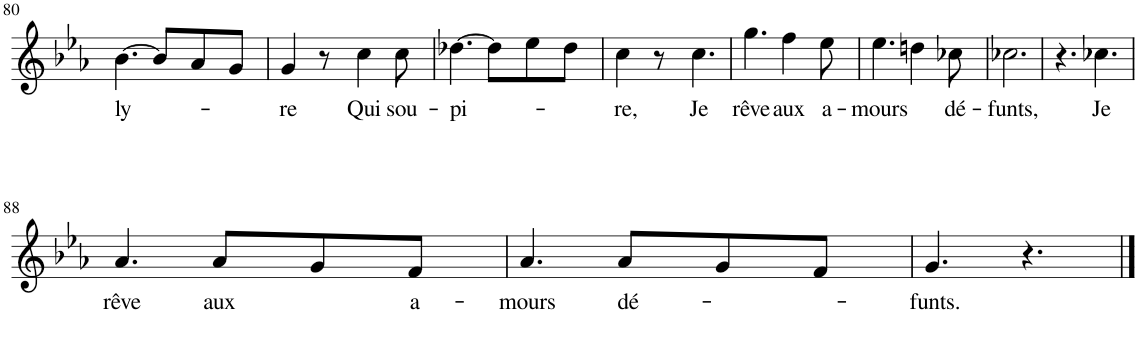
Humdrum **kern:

**kern	**text
*part1	*part1
*staff1	*staff1
*I"Piano	*
*I'Pno	*
!!LO:PB:g=z
*clefG2	*
*k[b-e-a-]	*
*M6/8	*
=80	=80
!	!LO:LY:b
[4.b-\	ly-
8b-/L]	.
8a-/	.
8g/J	.
=81	=81
!	!LO:LY:b
4g/	-re
8r	.
!	!LO:LY:b
4cc\	Qui
!	!LO:LY:b
8cc\	sou-
=82	=82
!	!LO:LY:b
[4.dd-X\	-pi-
8dd-\L]	.
8ee-\	.
8dd-\J	.
=83	=83
!	!LO:LY:b
4cc\	-re,
8r	.
!	!LO:LY:b
4.cc\	Je
=84	=84
!	!LO:LY:b
4.gg\	rêve
!	!LO:LY:b
4ff\	aux
!	!LO:LY:b
8ee-\	a-
=85	=85
!	!LO:LY:b
4.ee-\	-mours
4ddn\	.
!	!LO:LY:b
8cc-X\	dé-
=86	=86
!	!LO:LY:b
2.cc-X\	-funts,
=87	=87
4.r	.
!	!LO:LY:b
4.cc-X\	Je
!!LO:LB:g=z
=88	=88
!	!LO:LY:b
4.a-/	rêve
!	!LO:LY:b
8a-/L	aux
8g/	.
!	!LO:LY:b
8f/J	a-
=89	=89
!	!LO:LY:b
4.a-/	-mours
!	!LO:LY:b
8a-/L	dé-
8g/	.
8f/J	.
=90	=90
!	!LO:LY:b
4.g/	-funts.
4.r	.
==	==
*-	*-
